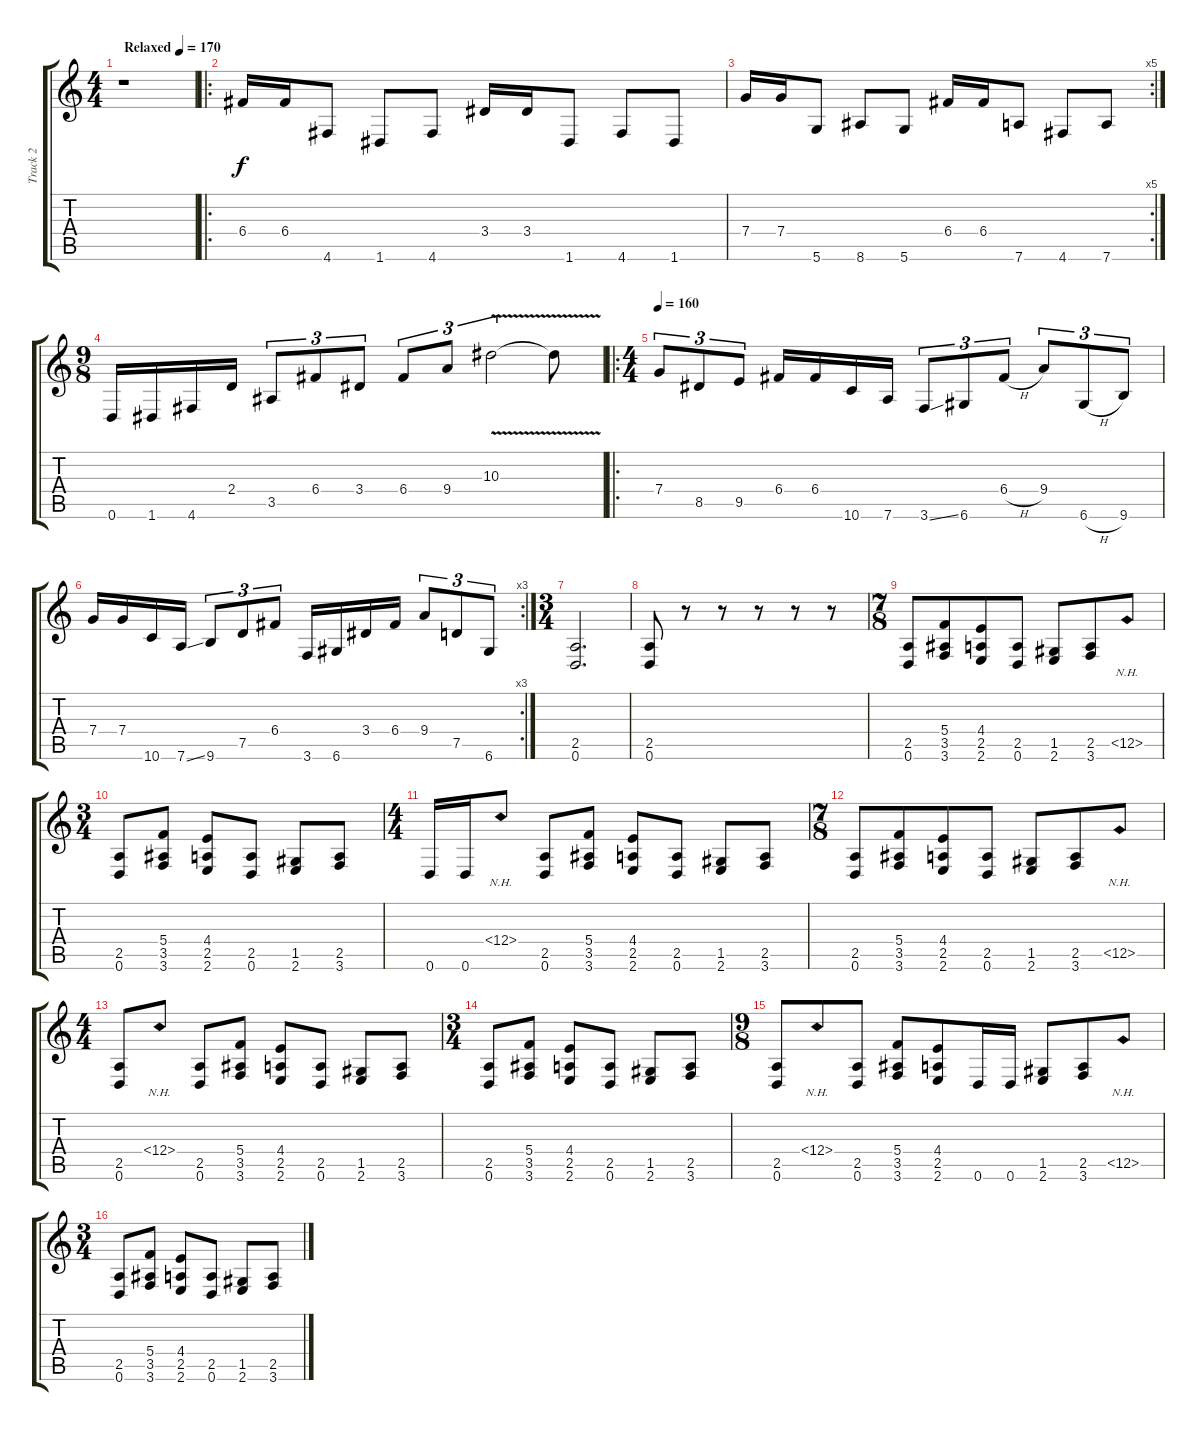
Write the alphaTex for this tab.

\track ("Track 2" "Track 2") {instrument distortionguitar}
\staff {score tabs}
\tuning (D4 A3 F3 C3 G2 D2) {hide}
\ts (4 4)
\tempo (170 "Relaxed")
\clef g2
\ks c
r.1{dy f instrument distortionguitar} |
\ro
6.4.16 6.4.16 4.6.8 1.6.8 4.6.8 3.4.16 3.4.16 1.6.8 4.6.8 1.6.8 |
\rc 5
7.4.16 7.4.16 5.6.8 8.6.8 5.6.8 6.4.16 6.4.16 7.6.8 4.6.8 7.6.8 |
\ts (9 8)
0.6.16 1.6.16 4.6.16 2.4.16 3.5.8{tu (3 2)} 6.4.8{tu (3 2)} 3.4.8{tu (3 2)} 6.4.8{tu (3 2)} 9.4.8{tu (3 2)} 10.3{v}.2{tu (3 2)} 10.3{t}.8 |
\ro
\ts (4 4)
\tempo 160
7.4.8{tu (3 2)} 8.5.8{tu (3 2)} 9.5.8{tu (3 2)} 6.4.16 6.4.16 10.6.16 7.6.16 3.6{ss}.8{tu (3 2)} 6.6.8{tu (3 2)} 6.4{h}.8{tu (3 2)} 9.4.8{tu (3 2)} 6.6{h}.8{tu (3 2)} 9.6.8{tu (3 2)} |
\rc 3
7.4.16 7.4.16 10.6.16 7.6{ss}.16 9.6.8{tu (3 2)} 7.5.8{tu (3 2)} 6.4.8{tu (3 2)} 3.6.16 6.6.16 3.4.16 6.4.16 9.4.8{tu (3 2)} 7.5.8{tu (3 2)} 6.6.8{tu (3 2)} |
\ts (3 4)
(2.5 0.6).2{d} |
(2.5 0.6).8 r.8 r.8 r.8 r.8 r.8 |
\ts (7 8)
(2.5 0.6).8 (5.4 3.5 3.6).8 (4.4 2.5 2.6).8 (2.5 0.6).8 (1.5 2.6).8 (2.5 3.6).8 1.5{nh}.8 |
\ts (3 4)
(2.5 0.6).8 (5.4 3.5 3.6).8 (4.4 2.5 2.6).8 (2.5 0.6).8 (1.5 2.6).8 (2.5 3.6).8 |
\ts (4 4)
0.6.16 0.6.16 6.4{nh}.8 (2.5 0.6).8 (5.4 3.5 3.6).8 (4.4 2.5 2.6).8 (2.5 0.6).8 (1.5 2.6).8 (2.5 3.6).8 |
\ts (7 8)
(2.5 0.6).8 (5.4 3.5 3.6).8 (4.4 2.5 2.6).8 (2.5 0.6).8 (1.5 2.6).8 (2.5 3.6).8 1.5{nh}.8 |
\ts (4 4)
(2.5 0.6).8 6.4{nh}.8 (2.5 0.6).8 (5.4 3.5 3.6).8 (4.4 2.5 2.6).8 (2.5 0.6).8 (1.5 2.6).8 (2.5 3.6).8 |
\ts (3 4)
(2.5 0.6).8 (5.4 3.5 3.6).8 (4.4 2.5 2.6).8 (2.5 0.6).8 (1.5 2.6).8 (2.5 3.6).8 |
\ts (9 8)
(2.5 0.6).8 6.4{nh}.8 (2.5 0.6).8 (5.4 3.5 3.6).8 (4.4 2.5 2.6).8 0.6.16 0.6.16 (1.5 2.6).8 (2.5 3.6).8 1.5{nh}.8 |
\ts (3 4)
(2.5 0.6).8 (5.4 3.5 3.6).8 (4.4 2.5 2.6).8 (2.5 0.6).8 (1.5 2.6).8 (2.5 3.6).8
